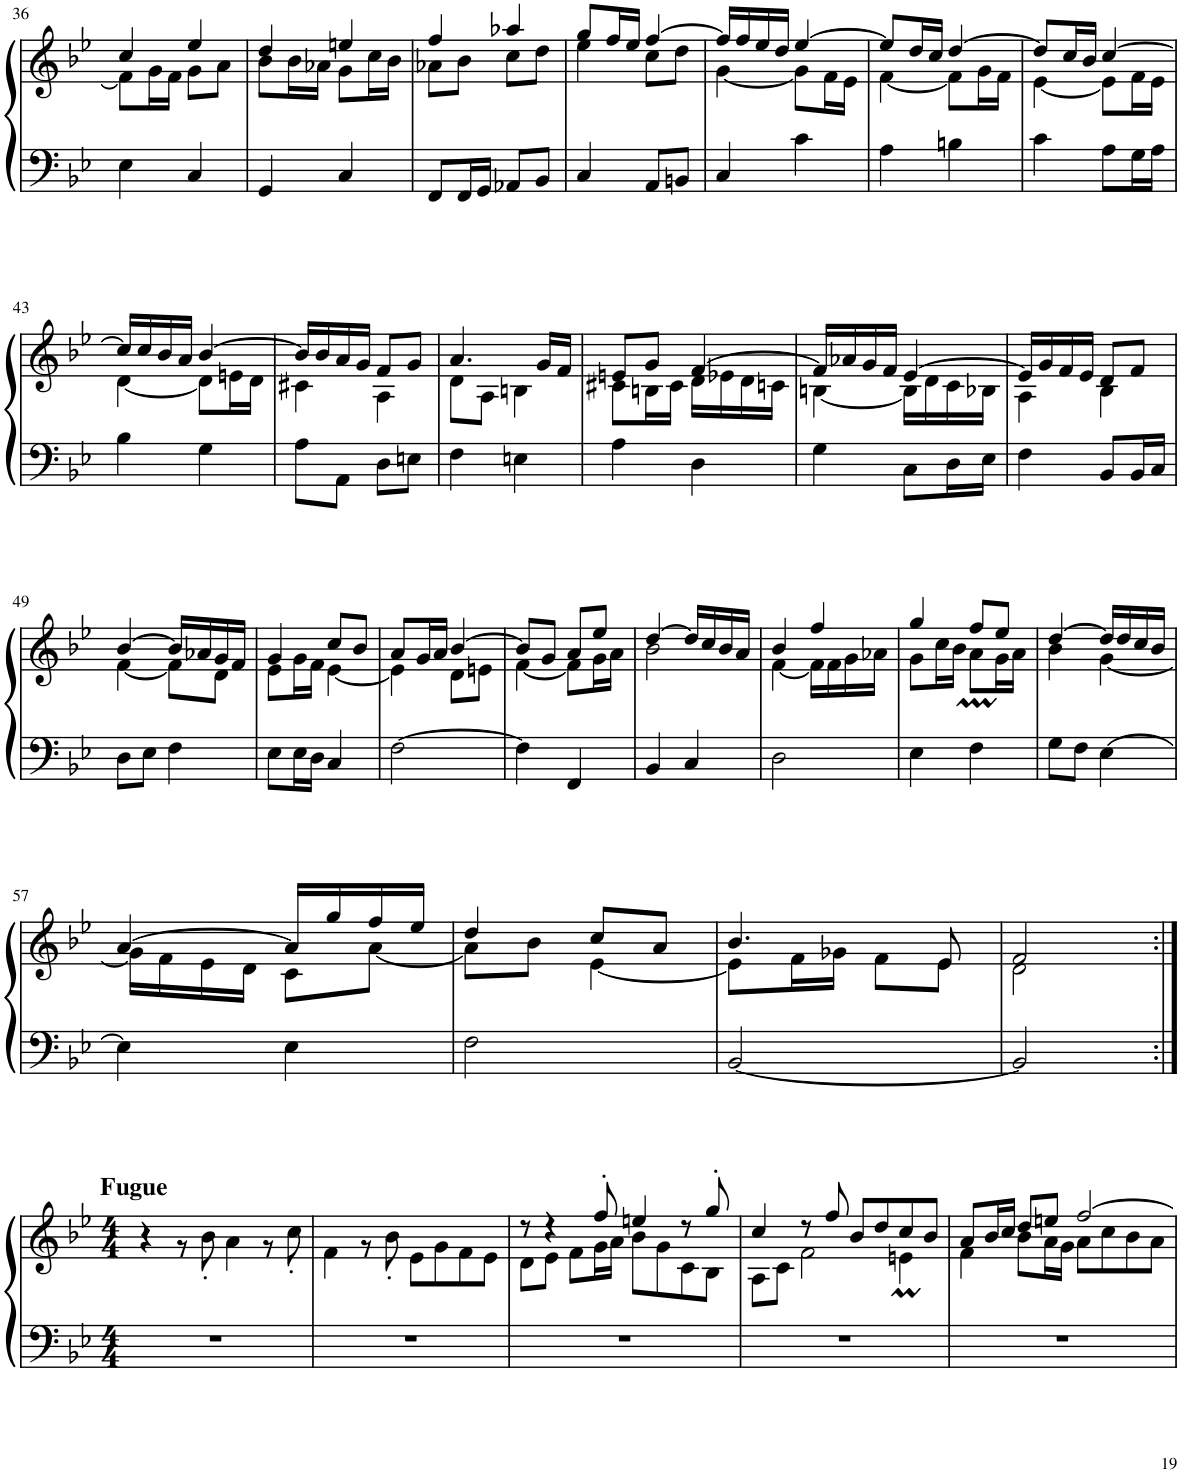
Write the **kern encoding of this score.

**kern	**kern
*part1	*part1
*staff2	*staff1
*I"Harpsichord	*
*I'Hch.	*
!!LO:PB:g=z
*clefF4	*clefG2
*k[b-e-]	*k[b-e-]
*M2/4	*M2/4
=36	=36
*	*^
4E-\	4cc/	8f\L]
.	.	16g\L
.	.	16f\JJ
4C/	4ee-/	8g\L
.	.	8a\J
=37	=37	=37
4GG/	4dd/	8b-\L
.	.	16b-\L
.	.	16a-X\JJ
4C/	4een/	8g\L
.	.	16cc\L
.	.	16b-\JJ
=38	=38	=38
8FF/L	4ff/	8a-X\L
16FF/L	.	8b-\J
16GG/JJ	.	.
8AA-X/L	4aa-X/	8cc\L
8BB-/J	.	8dd\J
=39	=39	=39
4C/	8gg/L	4ee-\
.	16ff/L	.
.	16ee-/JJ	.
8AA/L	[4ff/	8cc\L
8BBn/J	.	8dd\J
=40	=40	=40
4C/	16ff/LL]	[4g\
.	16ff/	.
.	16ee-/	.
.	16dd/JJ	.
4c\	[4ee-/	8g\L]
.	.	16f\L
.	.	16e-\JJ
=41	=41	=41
4A\	8ee-/L]	[4f\
.	16dd/L	.
.	16cc/JJ	.
4Bn\	[4dd/	8f\L]
.	.	16g\L
.	.	16f\JJ
=42	=42	=42
4c\	8dd/L]	[4e-\
.	16cc/L	.
.	16b-/JJ	.
8A\L	[4cc/	8e-\L]
16G\L	.	16f\L
16A\JJ	.	16e-\JJ
!!LO:LB:g=z	!!
=43	=43	=43
4B-\	16cc/LL]	[4d\
.	16cc/	.
.	16b-/	.
.	16a/JJ	.
4G\	[4b-/	8d\L]
.	.	16en\L
.	.	16d\JJ
=44	=44	=44
8A\L	16b-/LL]	4c#X\
.	16b-/	.
8AA\J	16a/	.
.	16g/JJ	.
8D\L	8f/L	4A\
8En\J	8g/J	.
=45	=45	=45
4F\	4.a/	8d\L
.	.	8A\J
4En\	.	4Bn\
.	16g/LL	.
.	16f/JJ	.
=46	=46	=46
4A\	8en/L	8c#X\L
.	8g/J	16Bn\L
.	.	16c#\JJ
4D\	[4f/	16d\LL
.	.	16e-X\
.	.	16d\
.	.	16cn\JJ
=47	=47	=47
4G\	16f/LL]	[4Bn\
.	16a-X/	.
.	16g/	.
.	16f/JJ	.
8C\L	[4e-/	16B\LL]
.	.	16d\
16D\L	.	16c\
16E-\JJ	.	16B-X\JJ
=48	=48	=48
4F\	16e-/LL]	4A\
.	16g/	.
.	16f/	.
.	16e-/JJ	.
8BB-/L	8d/L	4B-\
16BB-/L	8f/J	.
16C/JJ	.	.
!!LO:LB:g=z	!!
=49	=49	=49
8D\L	[4b-/	[4f\
8E-\J	.	.
4F\	16b-/LL]	8f\L]
.	16a-X/	.
.	16g/	8d\J
.	16f/JJ	.
=50	=50	=50
8E-\L	4g/	8e-\L
16E-\L	.	16g\L
16D\JJ	.	16f\JJ
4C/	8cc/L	[4e-\
.	8b-/J	.
=51	=51	=51
[2F\	8a/L	4e-\]
.	16g/L	.
.	16a/JJ	.
.	[4b-/	8d\L
.	.	8en\J
=52	=52	=52
4F\]	8b-/L]	[4f\
.	8g/J	.
4FF/	8a/L	8f\L]
.	8ee-/J	16g\L
.	.	16a\JJ
=53	=53	=53
4BB-/	[4dd/	2b-\
4C/	16dd/LL]	.
.	16cc/	.
.	16b-/	.
.	16a/JJ	.
=54	=54	=54
2D\	4b-/	[4f\
.	4ff/	16f\LL]
.	.	16f\
.	.	16g\
.	.	16a-X\JJ
=55	=55	=55
4E-\	4gg/	8g\L
.	.	16cc\L
.	.	16b-\JJ
4F\	8ff/L	8am\L
.	8ee-/J	16g\L
.	.	16a\JJ
=56	=56	=56
8G\L	[4dd/	4b-\
8F\J	.	.
[4E-\	16dd/LL]	[4g\
.	16dd/	.
.	16cc/	.
.	16b-/JJ	.
!!LO:LB:g=z	!!
=57	=57	=57
4E-\]	[4a/	16g\LL]
.	.	16f\
.	.	16e-\
.	.	16d\JJ
4E-\	16a/LL]	8c\L
.	16gg/	.
.	16ff/	[8a\J
.	16ee-/JJ	.
=58	=58	=58
2F\	4dd/	8a\L]
.	.	8b-\J
.	8cc/L	[4e-\
.	8a/J	.
=59	=59	=59
[2BB-/	4.b-/	8e-\L]
.	.	16f\L
.	.	16g-X\JJ
.	.	8f\L
.	8e-/	8e-\J
=60	=60	=60
2BB-/]	2f/	2d\
!!LO:LB:g=z	!!
=1:|!	=1:|!	=1:|!
*M4/4	*M4/4	*
!	!LO:TX:a:B:t=Fugue	!
1r	4r	4ryy
.	8ryy	8r
.	4ryy	8b-'\
.	.	4a\
.	8ryy	.
.	4ryy	8r
.	.	8cc'\
=2	=2	=2
1r	8ryy	4f\
.	4ryy	.
.	.	8r
.	4ryy	8b-'\
.	.	8e-\L
.	8ryy	8g\
.	4ryy	8f\
.	.	8e-\J
=3	=3	=3
1r	8r	8d\L
.	4r	8e-\J
.	.	8f\L
.	8ff'/	16g\L
.	.	16a\JJ
.	4een/	8b-\L
.	.	8g\
.	8r	8c\
.	8gg'/	8B-\J
=4	=4	=4
1r	4cc/	8A\L
.	.	8c\J
.	8r	2f\
.	8ff/	.
.	8b-/L	.
.	8dd/	.
.	8cc/	4enm\
.	8b-/J	.
=5	=5	=5
1r	8a/L	4f\
.	16b-/L	.
.	16cc/JJ	.
.	8dd/L	8b-\L
.	8een/J	16a\L
.	.	16g\JJ
.	[2ff/	8a\L
.	.	8cc\
.	.	8b-\
.	.	8a\J
*	*v	*v
=	=
*-	*-
